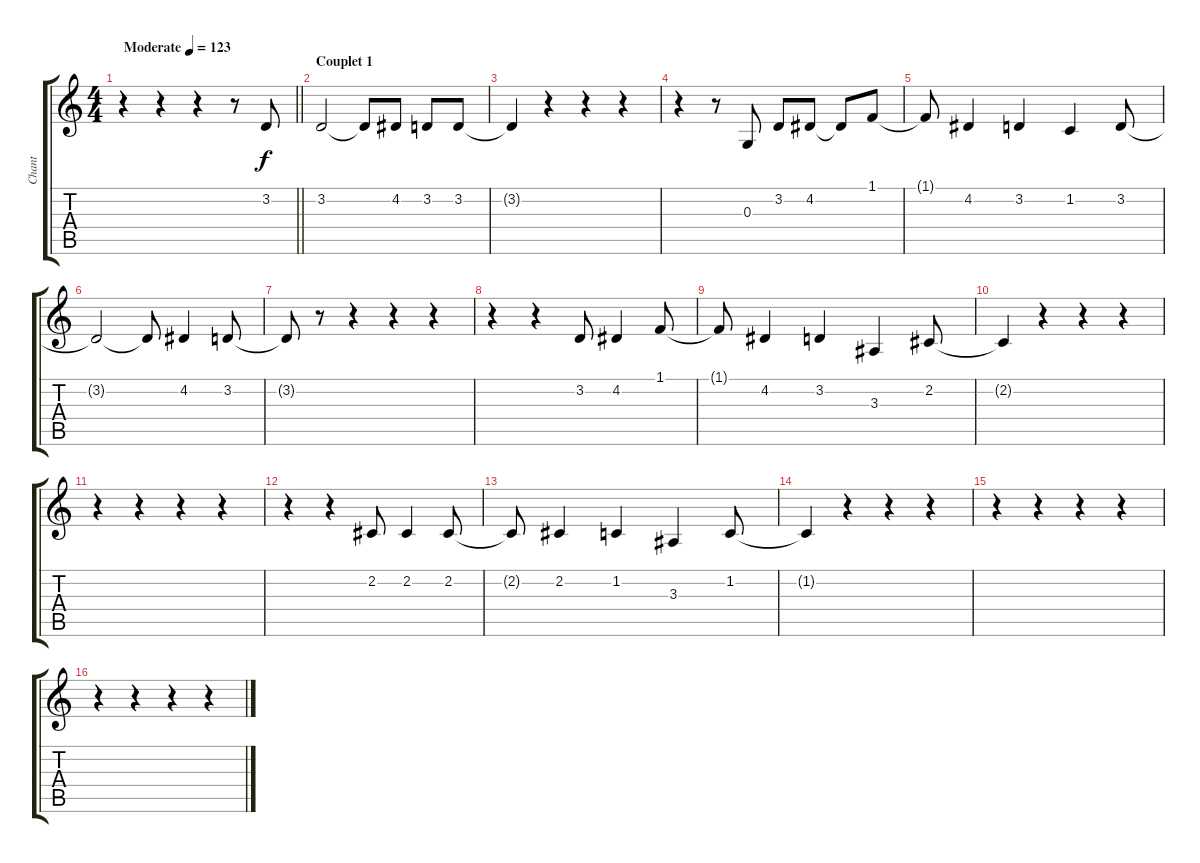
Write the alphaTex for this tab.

\track ("Chant " "Chant ") {instrument flute}
\staff {score tabs}
\tuning (E4 B3 G3 D3 A2 E2) {hide}
\ts (4 4)
\tempo (123 "Moderate")
\clef g2
\barLineRight lightlight
\ks c
r.4{dy f instrument flute} r.4 r.4 r.8 3.2.8 |
\section ("" "Couplet 1")
3.2.2 3.2{t}.8 4.2.8 3.2.8 3.2.8 |
3.2{t}.4 r.4 r.4 r.4 |
r.4 r.8 0.3.8 3.2.8 4.2.8 4.2{t}.8 1.1.8 |
1.1{t}.8 4.2.4 3.2.4 1.2.4 3.2.8 |
3.2{t}.2 3.2{t}.8 4.2.4 3.2.8 |
3.2{t}.8 r.8 r.4 r.4 r.4 |
r.4 r.4 3.2.8 4.2.4 1.1.8 |
1.1{t}.8 4.2.4 3.2.4 3.3.4 2.2.8 |
2.2{t}.4 r.4 r.4 r.4 |
r.4 r.4 r.4 r.4 |
r.4 r.4 2.2.8 2.2.4 2.2.8 |
2.2{t}.8 2.2.4 1.2.4 3.3.4 1.2.8 |
1.2{t}.4 r.4 r.4 r.4 |
r.4 r.4 r.4 r.4 |
r.4 r.4 r.4 r.4
